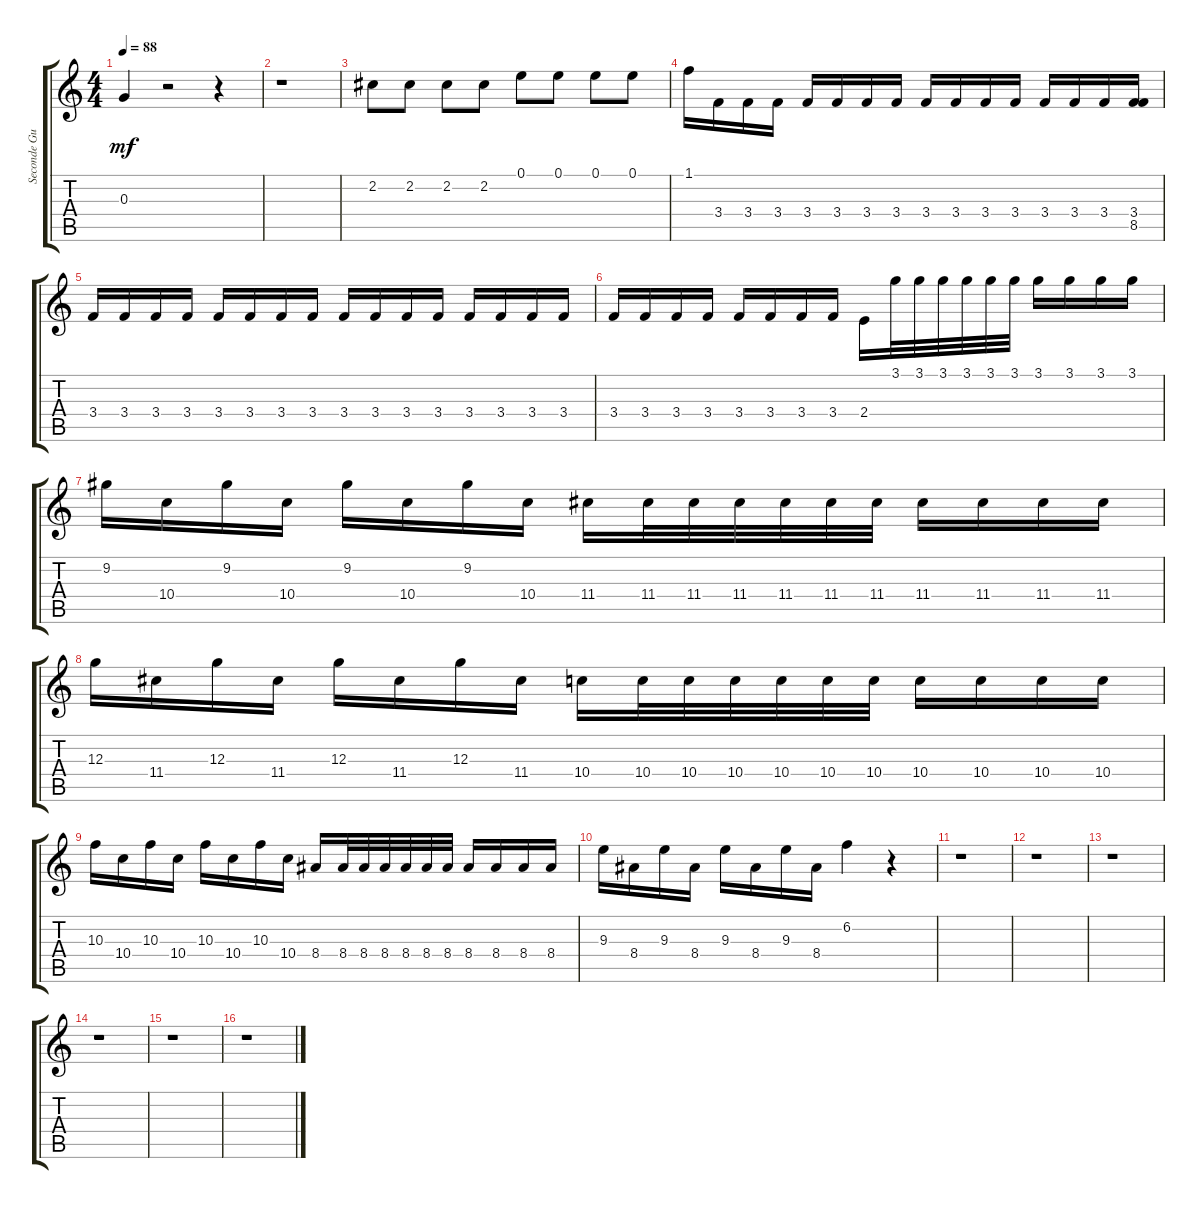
\track ("Seconde Guitare" "Seconde Gu") {instrument acousticguitarsteel}
\staff {score tabs}
\tuning (E4 B3 G3 D3 A2 E2) {hide}
\ts (4 4)
\tempo 88
\clef g2
\ks c
0.3.4{dy mf} r.2 r.4 |
r.1 |
2.2.8 2.2.8 2.2.8 2.2.8 0.1.8 0.1.8 0.1.8 0.1.8 |
1.1.16 3.4.16 3.4.16 3.4.16 3.4.16 3.4.16 3.4.16 3.4.16 3.4.16 3.4.16 3.4.16 3.4.16 3.4.16 3.4.16 3.4.16 (3.4 8.5).16 |
3.4.16 3.4.16 3.4.16 3.4.16 3.4.16 3.4.16 3.4.16 3.4.16 3.4.16 3.4.16 3.4.16 3.4.16 3.4.16 3.4.16 3.4.16 3.4.16 |
3.4.16 3.4.16 3.4.16 3.4.16 3.4.16 3.4.16 3.4.16 3.4.16 2.4.16 3.1.32 3.1.32 3.1.32 3.1.32 3.1.32 3.1.32 3.1.16 3.1.16 3.1.16 3.1.16 |
9.2.16 10.4.16 9.2.16 10.4.16 9.2.16 10.4.16 9.2.16 10.4.16 11.4.16 11.4.32 11.4.32 11.4.32 11.4.32 11.4.32 11.4.32 11.4.16 11.4.16 11.4.16 11.4.16 |
12.3.16 11.4.16 12.3.16 11.4.16 12.3.16 11.4.16 12.3.16 11.4.16 10.4.16 10.4.32 10.4.32 10.4.32 10.4.32 10.4.32 10.4.32 10.4.16 10.4.16 10.4.16 10.4.16 |
10.3.16 10.4.16 10.3.16 10.4.16 10.3.16 10.4.16 10.3.16 10.4.16 8.4.16 8.4.32 8.4.32 8.4.32 8.4.32 8.4.32 8.4.32 8.4.16 8.4.16 8.4.16 8.4.16 |
9.3.16 8.4.16 9.3.16 8.4.16 9.3.16 8.4.16 9.3.16 8.4.16 6.2.4 r.4 |
r.1 |
r.1 |
r.1 |
r.1 |
r.1 |
r.1
